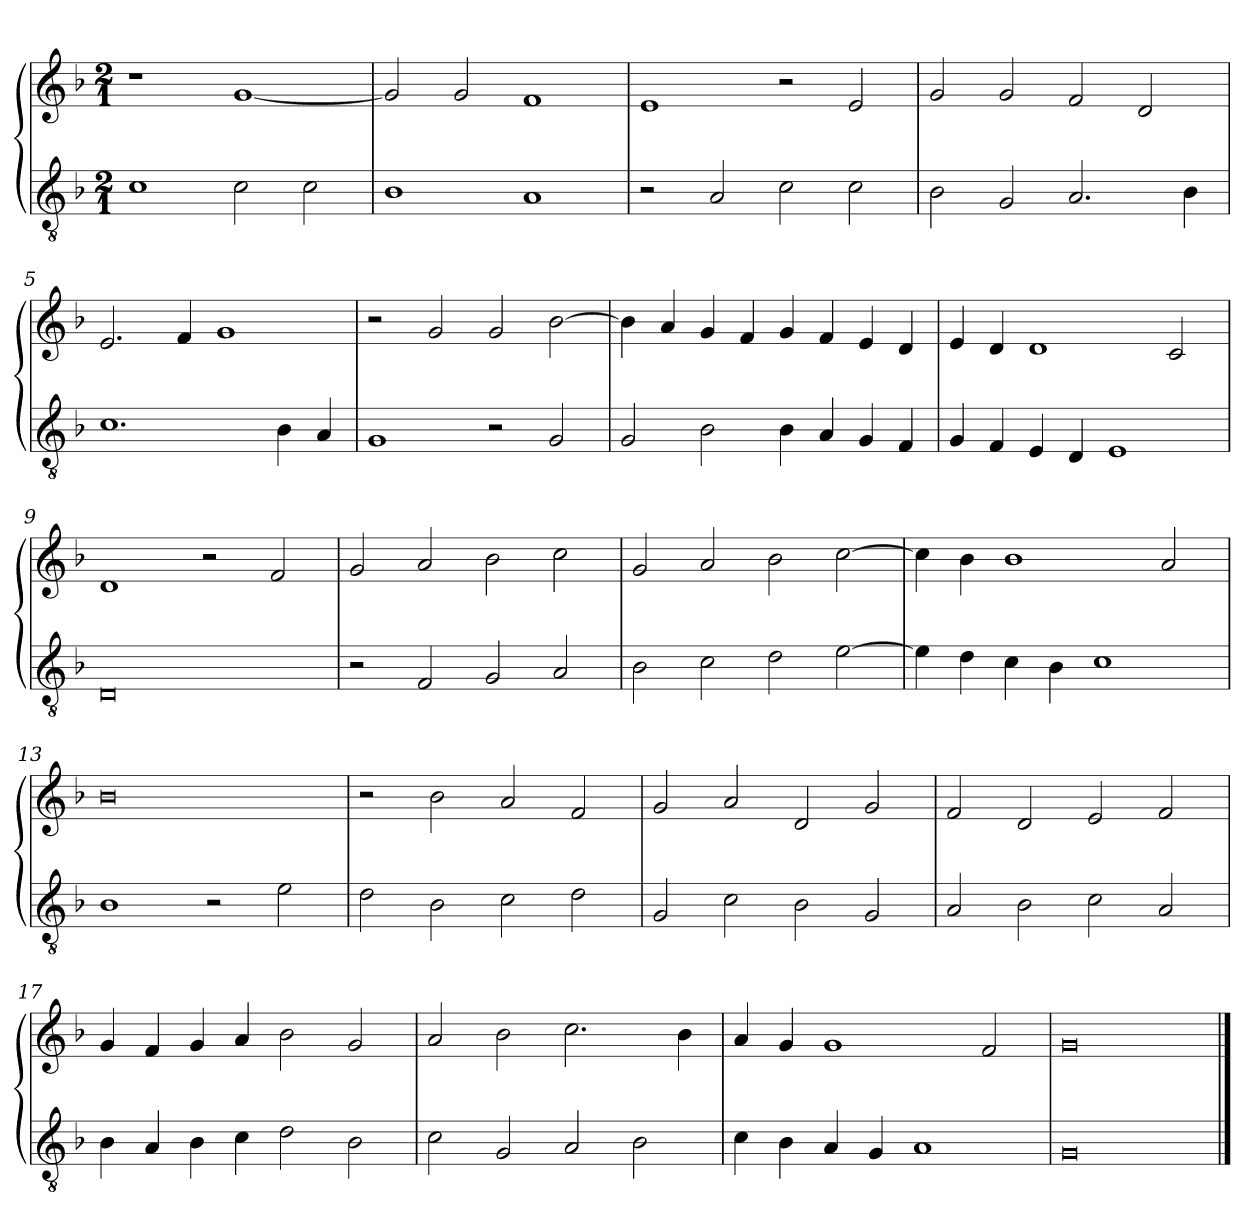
**kern	**kern
*part2	*part1
*staff2	*staff1
*clefGv2	*clefG2
*k[b-]	*k[b-]
*M2/1	*M2/1
=1	=1
1c	1r
2c	[1g
2c	.
=2	=2
1B-	2g]
.	2g
1A	1f
=3	=3
2r	1e
2A	.
2c	2r
2c	2e
=4	=4
2B-	2g
2G	2g
2.A	2f
.	2d
4B-	.
=5	=5
1.c	2.e
.	4f
.	1g
4B-	.
4A	.
=6	=6
1G	2r
.	2g
2r	2g
2G	[2b-
=7	=7
2G	4b-]
.	4a
2B-	4g
.	4f
4B-	4g
4A	4f
4G	4e
4F	4d
=8	=8
4G	4e
4F	4d
4E	1d
4D	.
1E	.
.	2c
=9	=9
0D	1d
.	2r
.	2f
=10	=10
2r	2g
2F	2a
2G	2b-
2A	2cc
=11	=11
2B-	2g
2c	2a
2d	2b-
[2e	[2cc
=12	=12
4e]	4cc]
4d	4b-
4c	1b-
4B-	.
1c	.
.	2a
=13	=13
1B-	0b-
2r	.
2e	.
=14	=14
2d	2r
2B-	2b-
2c	2a
2d	2f
=15	=15
2G	2g
2c	2a
2B-	2d
2G	2g
=16	=16
2A	2f
2B-	2d
2c	2e
2A	2f
=17	=17
4B-	4g
4A	4f
4B-	4g
4c	4a
2d	2b-
2B-	2g
=18	=18
2c	2a
2G	2b-
2A	2.cc
2B-	.
.	4b-
=19	=19
4c	4a
4B-	4g
4A	1g
4G	.
1A	.
.	2f
=20	=20
0G	0g
==	==
*-	*-
